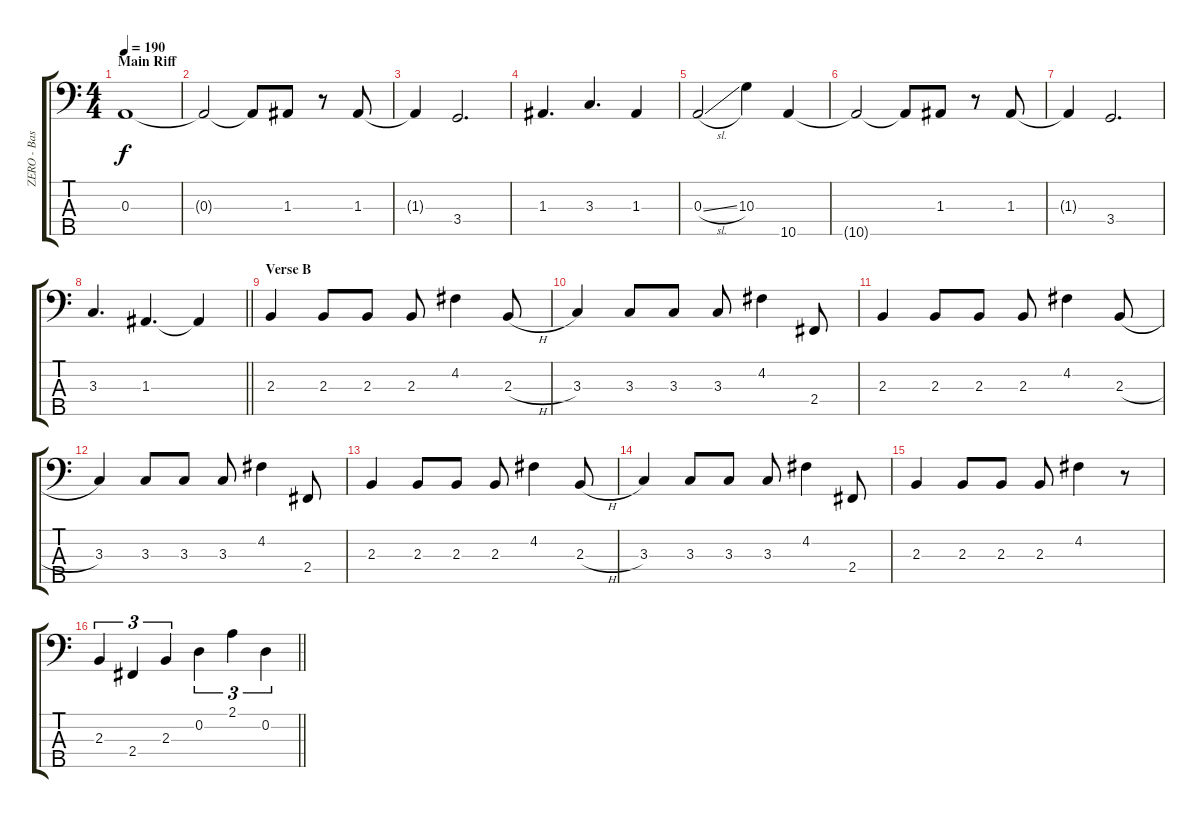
\track ("ZERO - Bass" "ZERO - Bas") {instrument electricbasspick}
\staff {score tabs}
\tuning (G2 D2 A1 E1 B0) {hide}
\ts (4 4)
\section ("" "Main Riff")
\tempo 190
\clef f4
\ks c
0.3.1{dy f} |
0.3{t}.2 0.3{t}.8 1.3.8 r.8 1.3.8 |
1.3{t}.4 3.4.2{d} |
1.3.4{d} 3.3.4{d} 1.3.4 |
0.3{sl}.2 10.3.4 10.5.4 |
10.5{t}.2 10.5{t}.8 1.3.8 r.8 1.3.8 |
1.3{t}.4 3.4.2{d} |
\barLineRight lightlight
3.3.4{d} 1.3.4{d} 1.3{t}.4 |
\section ("" "Verse B")
2.3.4 2.3.8 2.3.8 2.3.8 4.2.4 2.3{h}.8 |
3.3.4 3.3.8 3.3.8 3.3.8 4.2.4 2.4.8 |
2.3.4 2.3.8 2.3.8 2.3.8 4.2.4 2.3{h}.8 |
3.3.4 3.3.8 3.3.8 3.3.8 4.2.4 2.4.8 |
2.3.4 2.3.8 2.3.8 2.3.8 4.2.4 2.3{h}.8 |
3.3.4 3.3.8 3.3.8 3.3.8 4.2.4 2.4.8 |
2.3.4 2.3.8 2.3.8 2.3.8 4.2.4 r.8 |
\barLineRight lightlight
2.3.4{tu (3 2)} 2.4.4{tu (3 2)} 2.3.4{tu (3 2)} 0.2.4{tu (3 2)} 2.1.4{tu (3 2)} 0.2.4{tu (3 2)}
